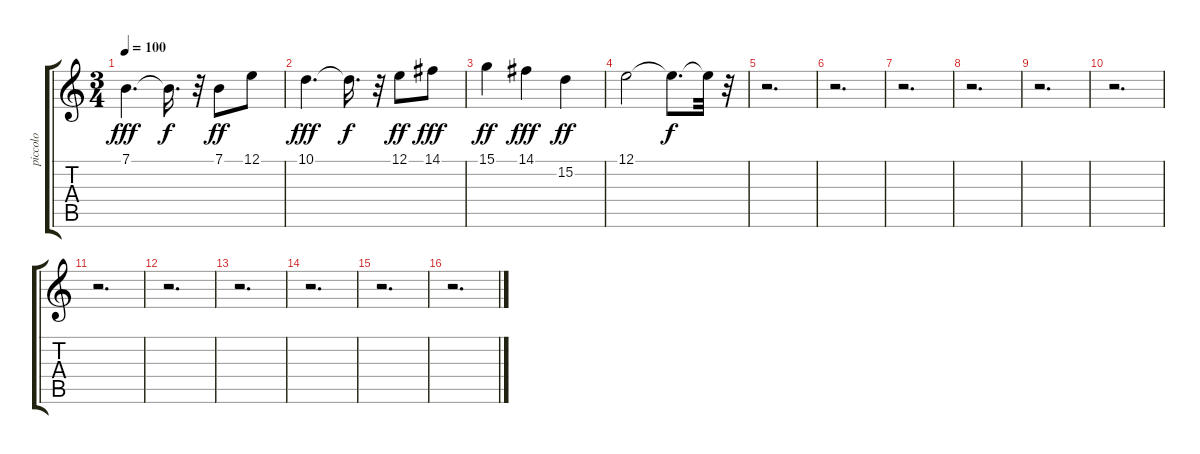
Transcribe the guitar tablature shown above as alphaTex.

\track ("piccolo" "piccolo") {instrument piccolo}
\staff {score tabs}
\tuning (E4 B3 G3 D3 A2 E2) {hide}
\ts (3 4)
\tempo 100
\clef g2
\ks c
7.1.4{d dy fff} 7.1{t}.16{d dy f} r.32 7.1.8{dy ff} 12.1.8 |
10.1.4{d dy fff} 10.1{t}.16{d dy f} r.32 12.1.8{dy ff} 14.1.8{dy fff} |
15.1.4{dy ff} 14.1.4{dy fff} 15.2.4{dy ff} |
12.1.2 12.1{t}.8{d dy f} 12.1{t}.32 r.32 |
r.2{d} |
r.2{d} |
r.2{d} |
r.2{d} |
r.2{d} |
r.2{d} |
r.2{d} |
r.2{d} |
r.2{d} |
r.2{d} |
r.2{d} |
r.2{d}
